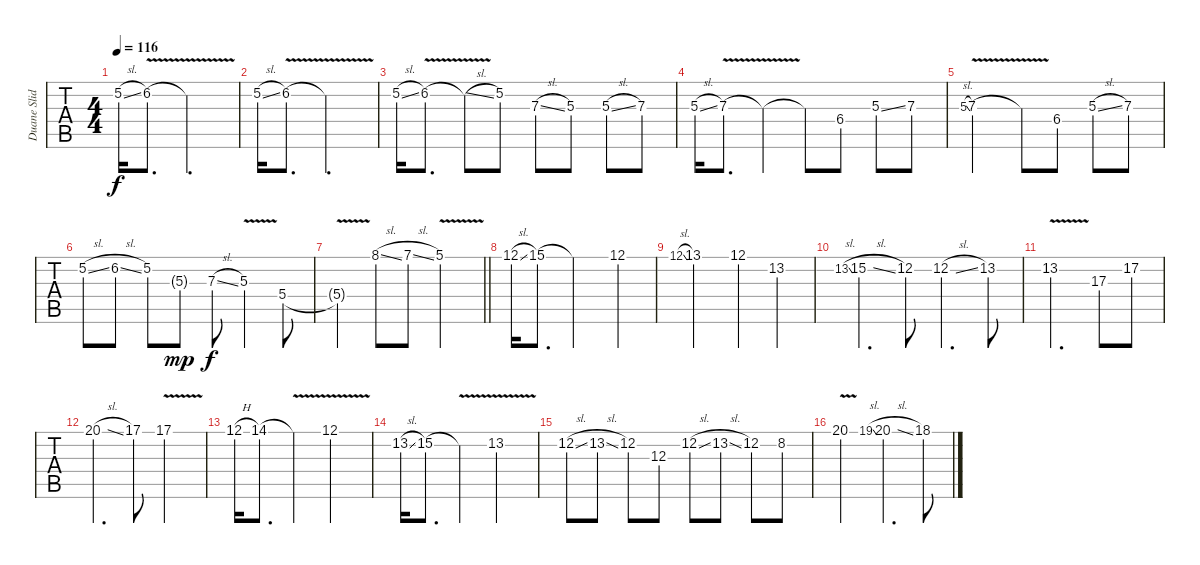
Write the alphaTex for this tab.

\track ("Duane Slide (Tr. 5B)" "Duane Slid") {instrument overdrivenguitar}
\staff {tabs}
\tuning (E4 B3 G3 D3 A2 E2) {hide}
\ts (4 4)
\tempo 116
\clef g2
\ks c
5.2{sl}.16{dy f} 6.2{v}.8{d} 6.2{t}.2{d} |
5.2{sl}.16 6.2{v}.8{d} 6.2{t}.2{d} |
5.2{sl}.16 6.2{v}.8{d} 6.2{sl t}.8 5.2.8 7.3{sl}.8 5.3.8 5.3{sl}.8 7.3.8 |
5.3{sl}.16 7.3{v}.8{d} 7.3{t}.4 7.3{t}.8 6.4.8 5.3{ss}.8 7.3.8 |
5.3{sl}.8{gr onbeat} 7.3{v}.2 7.3{t}.8 6.4.8 5.3{sl}.8 7.3.8 |
5.2{sl}.8 6.2{sl}.8 5.2.8 5.3{g}.8{dy mp} 7.3{sl}.8{dy f} 5.3{v}.4 5.4.8 |
\barLineRight lightlight
5.4{v t}.4 8.1{sl}.8 7.1{sl}.8 5.1{v}.2 |
12.1{sl}.16 15.1.8{d} 15.1{t}.2 12.1.4 |
12.1{sl}.8{gr onbeat} 13.1.2 12.1.4 13.2.4 |
13.2{sl}.8{gr onbeat} 15.2{sl}.4{d} 12.2.8 12.2{sl}.4{d} 13.2.8 |
13.2{v}.2{d} 17.3.8 17.2.8 |
20.1{sl}.4{d} 17.1.8 17.1{v}.2 |
12.1{h}.16 14.1.8{d} 14.1{v t}.4 12.1{v}.2 |
13.2{sl}.16 15.2.8{d} 15.2{v t}.4 13.2{v}.2 |
12.2{sl}.8 13.2{sl}.8 12.2.8 12.3.8 12.2{sl}.8 13.2{sl}.8 12.2.8 8.2.8 |
20.1{v}.2 19.1{sl}.8{gr onbeat} 20.1{sl}.4{d} 18.1.8
